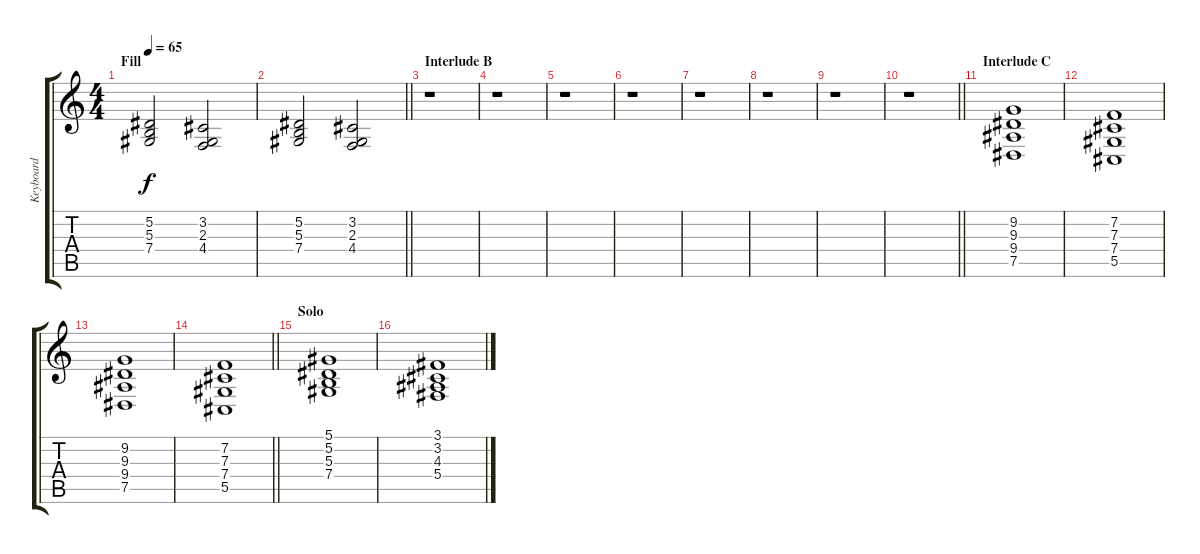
\track ("Keyboard" "Keyboard") {instrument stringensemble1}
\staff {score tabs}
\tuning (Eb4 Bb3 Gb3 Db3 Ab2 Eb2) {hide}
\ts (4 4)
\section ("" "Fill")
\tempo 65
\clef g2
\ks c
(5.2 5.3 7.4).2{dy f} (3.2 2.3 4.4).2 |
\barLineRight lightlight
(5.2 5.3 7.4).2 (3.2 2.3 4.4).2 |
\section ("" "Interlude B")
r.1 |
r.1 |
r.1 |
r.1 |
r.1 |
r.1 |
r.1 |
\barLineRight lightlight
r.1 |
\section ("" "Interlude C")
(9.2 9.3 9.4 7.5).1 |
(7.2 7.3 7.4 5.5).1 |
(9.2 9.3 9.4 7.5).1 |
\barLineRight lightlight
(7.2 7.3 7.4 5.5).1 |
\section ("" "Solo")
(5.1 5.2 5.3 7.4).1 |
(3.1 3.2 4.3 5.4).1
